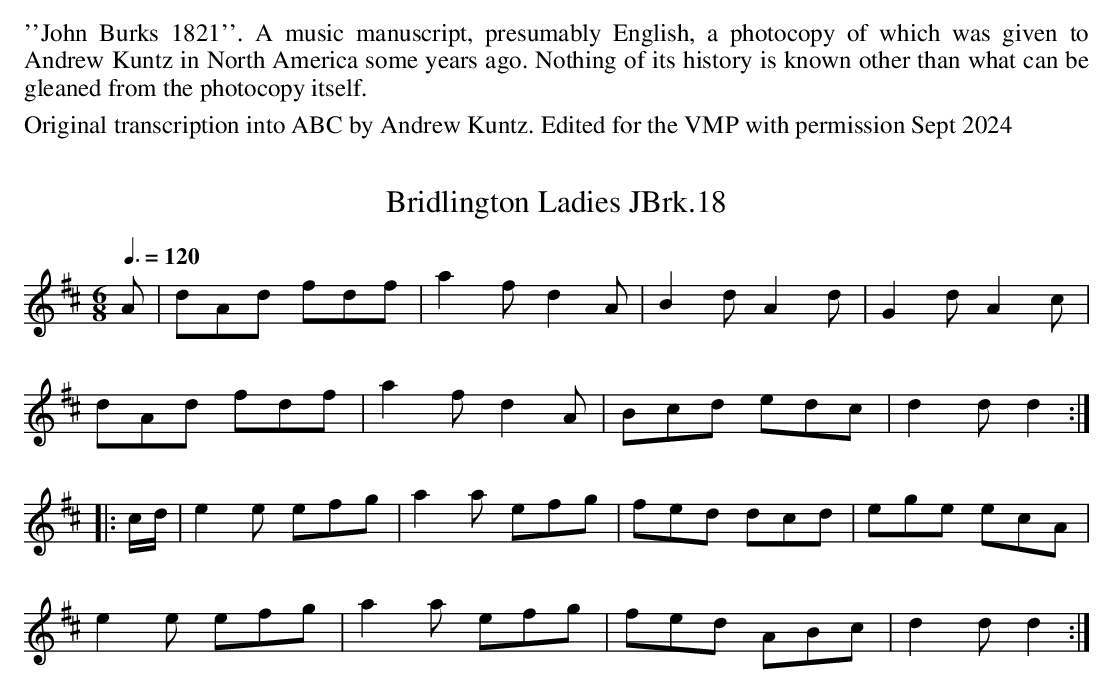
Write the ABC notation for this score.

X:1
T:Bridlington Ladies JBrk.18
Q:3/8=120
M:6/8
L:1/8
K:D
A|dAd fdf|a2f d2A|B2d A2d|G2d A2c|
dAd fdf|a2f d2A|Bcd edc|d2d d2:|
|:c/d/|e2e efg|a2a efg|fed dcd|ege ecA|
e2e efg|a2a efg|fed ABc|d2d d2:|
